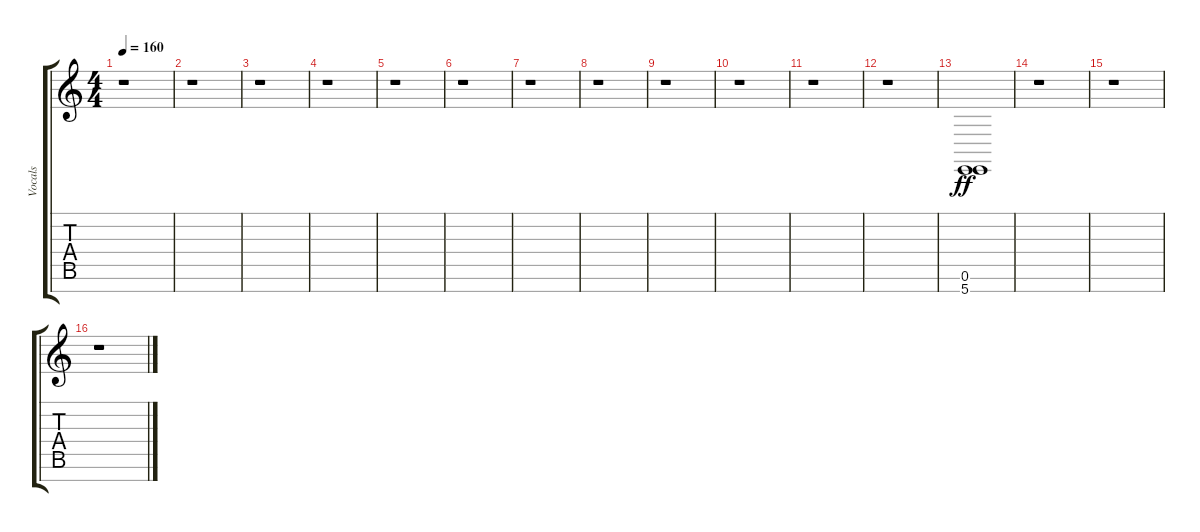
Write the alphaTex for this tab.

\track ("Vocals" "Vocals") {instrument stringensemble1}
\staff {score tabs}
\tuning (E4 B3 G3 D3 A2 E2 B1) {hide}
\ts (4 4)
\tempo 160
\clef g2
\ks c
r.1{dy ff instrument stringensemble1} |
r.1 |
r.1 |
r.1 |
r.1 |
r.1 |
r.1 |
r.1 |
r.1 |
r.1 |
r.1 |
r.1 |
(0.6 5.7).1{volume 16 instrument taikodrum} |
r.1 |
r.1 |
r.1
